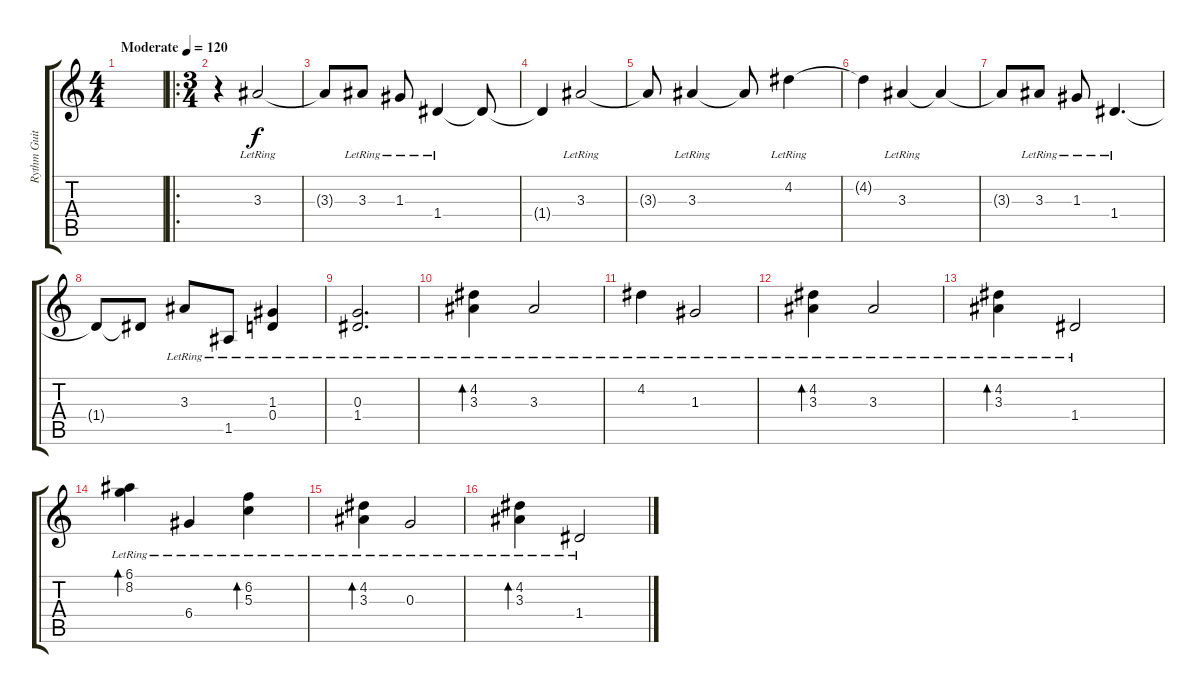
\track ("Rythm Guitar" "Rythm Guit") {instrument acousticguitarnylon}
\staff {score tabs}
\tuning (E4 B3 G3 D3 A2 E2) {hide}
\ts (4 4)
\tempo (120 "Moderate")
\clef g2
\ks c
|
\ro
\ts (3 4)
r.4 3.3{lr}.2 |
3.3{t}.8 3.3{lr}.8 1.3{lr}.8 1.4{lr}.4 1.4{t}.8 |
1.4{t}.4 3.3{lr}.2 |
3.3{t}.8 3.3{lr}.4 3.3{t}.8 4.2{lr}.4 |
4.2{t}.4 3.3{lr}.4 3.3{t}.4 |
3.3{t}.8 3.3{lr}.8 1.3{lr}.8 1.4{lr}.4{d} |
1.4{t}.8 1.4{t}.8 3.3{lr}.8 1.5{lr}.8 (1.3{lr} 0.4{lr}).4 |
(0.3{lr} 1.4{lr}).2{d} |
(4.2{lr} 3.3{lr}).4{bd 120} 3.3{lr}.2 |
4.2{lr}.4 1.3{lr}.2 |
(4.2{lr} 3.3{lr}).4{bd 120} 3.3{lr}.2 |
(4.2{lr} 3.3{lr}).4{bd 120} 1.4{lr}.2 |
(6.1{lr} 8.2{lr}).4{bd 120} 6.4{lr}.4 (6.2{lr} 5.3{lr}).4{bd 120} |
(4.2{lr} 3.3{lr}).4{bd 120} 0.3{lr}.2 |
(4.2{lr} 3.3{lr}).4{bd 120} 1.4{lr}.2
